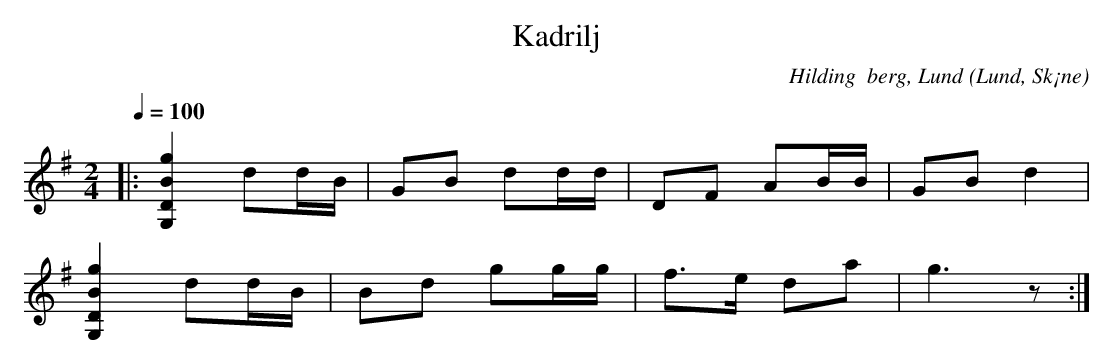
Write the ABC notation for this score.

X:1
T:Kadrilj
C:Hilding  berg, Lund
O:Lund, Sk¡ne
M:2/4
L:1/9
Q:1/4=100
V:1 clef=G
K:G
|: [G,2D2B2g2] dd/B/ | GB dd/d/ | DF AB/B/ | GB d2 |
[G,2D2B2g2] dd/B/ | Bd gg/g/ | f>e da | g3 z :|
